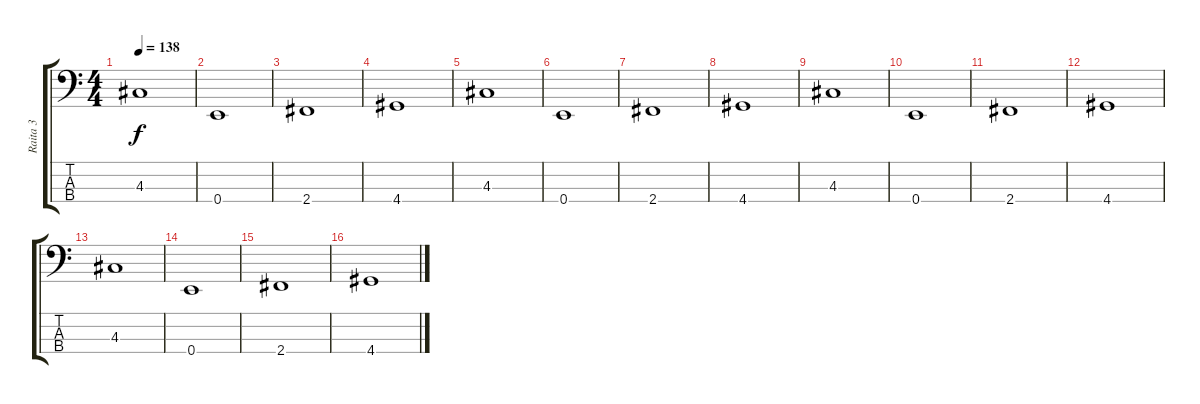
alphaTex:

\track ("Raita 3" "Raita 3") {instrument electricbassfinger}
\staff {score tabs}
\tuning (G2 D2 A1 E1) {hide}
\ts (4 4)
\tempo 138
\clef f4
\ks c
4.3.1{dy f} |
0.4.1 |
2.4.1 |
4.4.1 |
4.3.1 |
0.4.1 |
2.4.1 |
4.4.1 |
4.3.1 |
0.4.1 |
2.4.1 |
4.4.1 |
4.3.1 |
0.4.1 |
2.4.1 |
4.4.1
